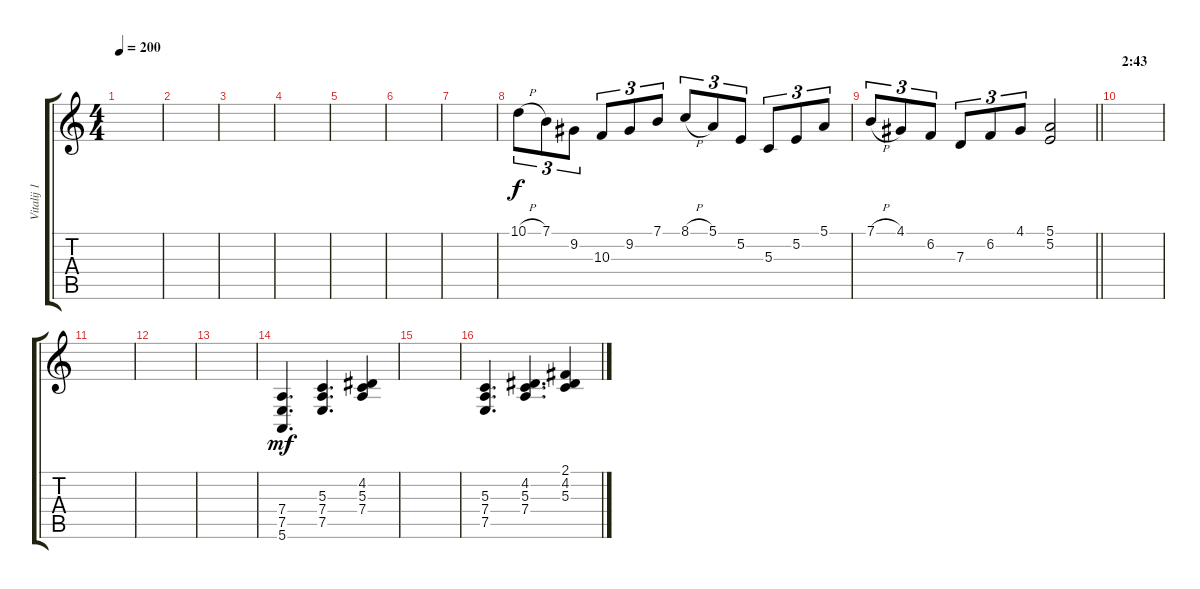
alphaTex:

\track ("Vitalij 1" "Vitalij 1") {instrument acousticgrandpiano}
\staff {score tabs}
\tuning (E4 B3 G3 D3 A2 E2) {hide}
\ts (4 4)
\tempo 200
\clef g2
\ks c
|
|
|
|
|
|
|
10.1{h}.8{tu (3 2) dy f} 7.1.8{tu (3 2)} 9.2.8{tu (3 2)} 10.3.8{tu (3 2)} 9.2.8{tu (3 2)} 7.1.8{tu (3 2)} 8.1{h}.8{tu (3 2)} 5.1.8{tu (3 2)} 5.2.8{tu (3 2)} 5.3.8{tu (3 2)} 5.2.8{tu (3 2)} 5.1.8{tu (3 2)} |
\barLineRight lightlight
7.1{h}.8{tu (3 2)} 4.1.8{tu (3 2)} 6.2.8{tu (3 2)} 7.3.8{tu (3 2)} 6.2.8{tu (3 2)} 4.1.8{tu (3 2)} (5.1 5.2).2 |
\section ("" "2:43")
|
|
|
|
(7.4 7.5 5.6).4{d dy mf instrument stringensemble1} (5.3 7.4 7.5).4{d} (4.2 5.3 7.4).4 |
|
(5.3 7.4 7.5).4{d} (4.2 5.3 7.4).4{d} (2.1 4.2 5.3).4
